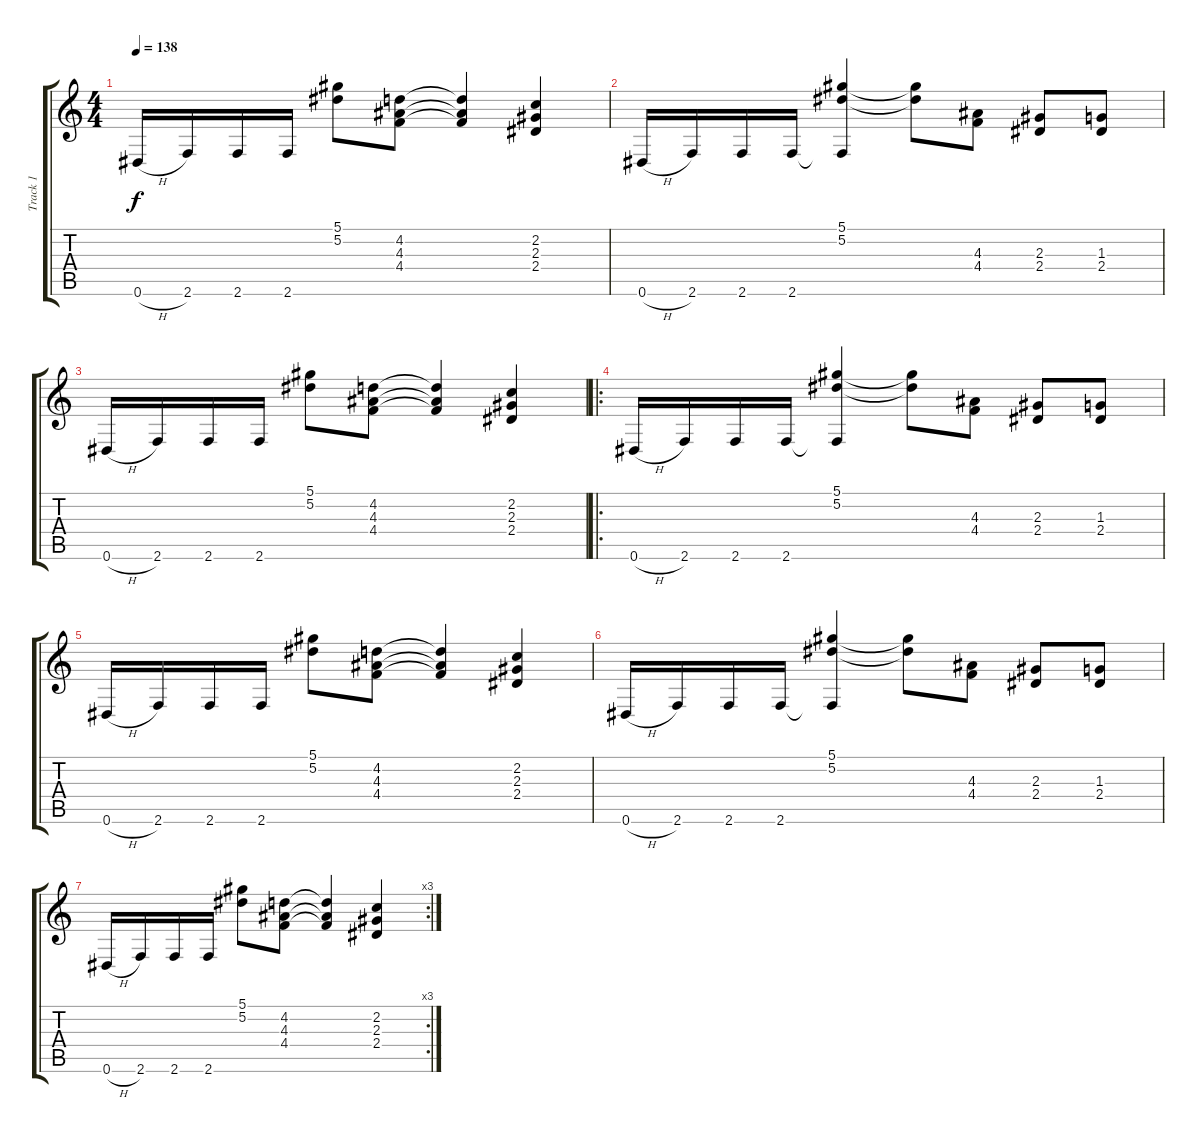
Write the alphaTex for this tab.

\track ("Track 1" "Track 1") {instrument distortionguitar}
\staff {score tabs}
\tuning (Eb4 Bb3 Gb3 Db3 Ab2 Eb2) {hide}
\ts (4 4)
\tempo 138
\clef g2
\ks c
0.6{h}.16{dy f} 2.6.16 2.6.16 2.6.16 (5.1 5.2).8 (4.2 4.3 4.4).8 (4.2{t} 4.3{t} 4.4{t}).4 (2.2 2.3 2.4).4 |
0.6{h}.16 2.6.16 2.6.16 2.6.16 (5.1 5.2 2.6{t}).4 (5.1{t} 5.2{t}).8 (4.3 4.4).8 (2.3 2.4).8 (1.3 2.4).8 |
0.6{h}.16 2.6.16 2.6.16 2.6.16 (5.1 5.2).8 (4.2 4.3 4.4).8 (4.2{t} 4.3{t} 4.4{t}).4 (2.2 2.3 2.4).4 |
\ro
0.6{h}.16 2.6.16 2.6.16 2.6.16 (5.1 5.2 2.6{t}).4 (5.1{t} 5.2{t}).8 (4.3 4.4).8 (2.3 2.4).8 (1.3 2.4).8 |
0.6{h}.16 2.6.16 2.6.16 2.6.16 (5.1 5.2).8 (4.2 4.3 4.4).8 (4.2{t} 4.3{t} 4.4{t}).4 (2.2 2.3 2.4).4 |
0.6{h}.16 2.6.16 2.6.16 2.6.16 (5.1 5.2 2.6{t}).4 (5.1{t} 5.2{t}).8 (4.3 4.4).8 (2.3 2.4).8 (1.3 2.4).8 |
\rc 3
0.6{h}.16 2.6.16 2.6.16 2.6.16 (5.1 5.2).8 (4.2 4.3 4.4).8 (4.2{t} 4.3{t} 4.4{t}).4 (2.2 2.3 2.4).4
